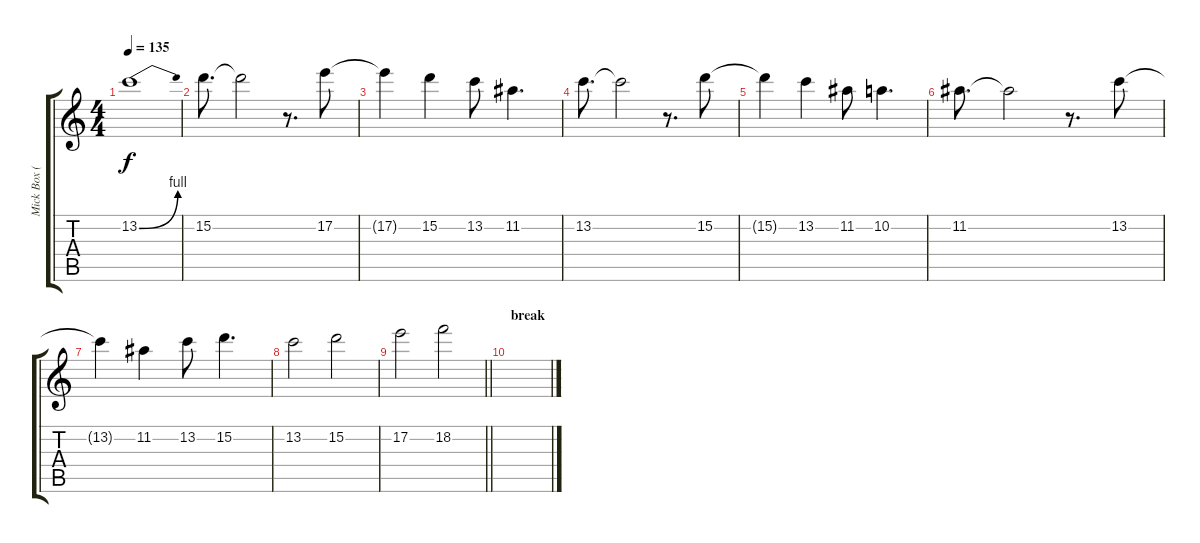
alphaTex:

\track ("Mick Box (harmony guitar)" "Mick Box (") {instrument overdrivenguitar}
\staff {score tabs}
\tuning (E4 B3 G3 D3 A2 E2) {hide}
\ts (4 4)
\tempo 135
\clef g2
\ks c
13.2{be (bend 0 0 60 4)}.1{dy f} |
15.2.8{d} 15.2{t}.2 r.8{d} 17.2.8 |
17.2{t}.4 15.2.4 13.2.8 11.2.4{d} |
13.2.8{d} 13.2{t}.2 r.8{d} 15.2.8 |
15.2{t}.4 13.2.4 11.2.8 10.2.4{d} |
11.2.8{d} 11.2{t}.2 r.8{d} 13.2.8 |
13.2{t}.4 11.2.4 13.2.8 15.2.4{d} |
13.2.2 15.2.2 |
\barLineRight lightlight
17.2.2 18.2.2 |
\section ("" "break")
